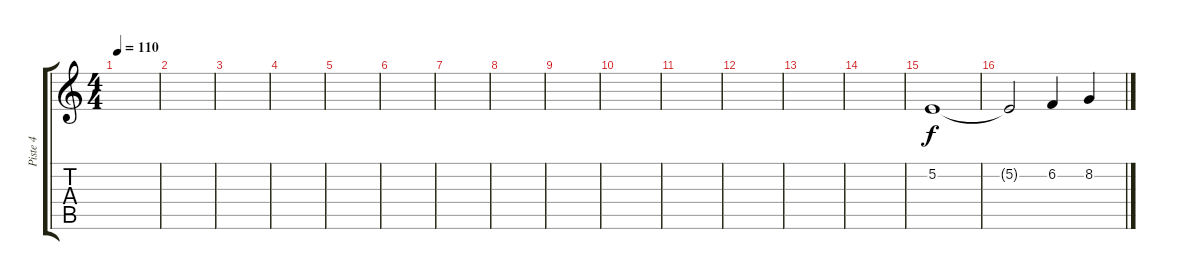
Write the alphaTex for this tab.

\track ("Piste 4" "Piste 4") {instrument synthstrings2}
\staff {score tabs}
\tuning (E4 B3 G3 D3 A2 E2) {hide}
\ts (4 4)
\section ("" "")
\tempo 110
\clef g2
\ks c
|
|
|
|
|
|
|
|
|
|
|
|
|
|
\section ("" "")
5.2.1 |
5.2{t}.2 6.2.4 8.2.4
